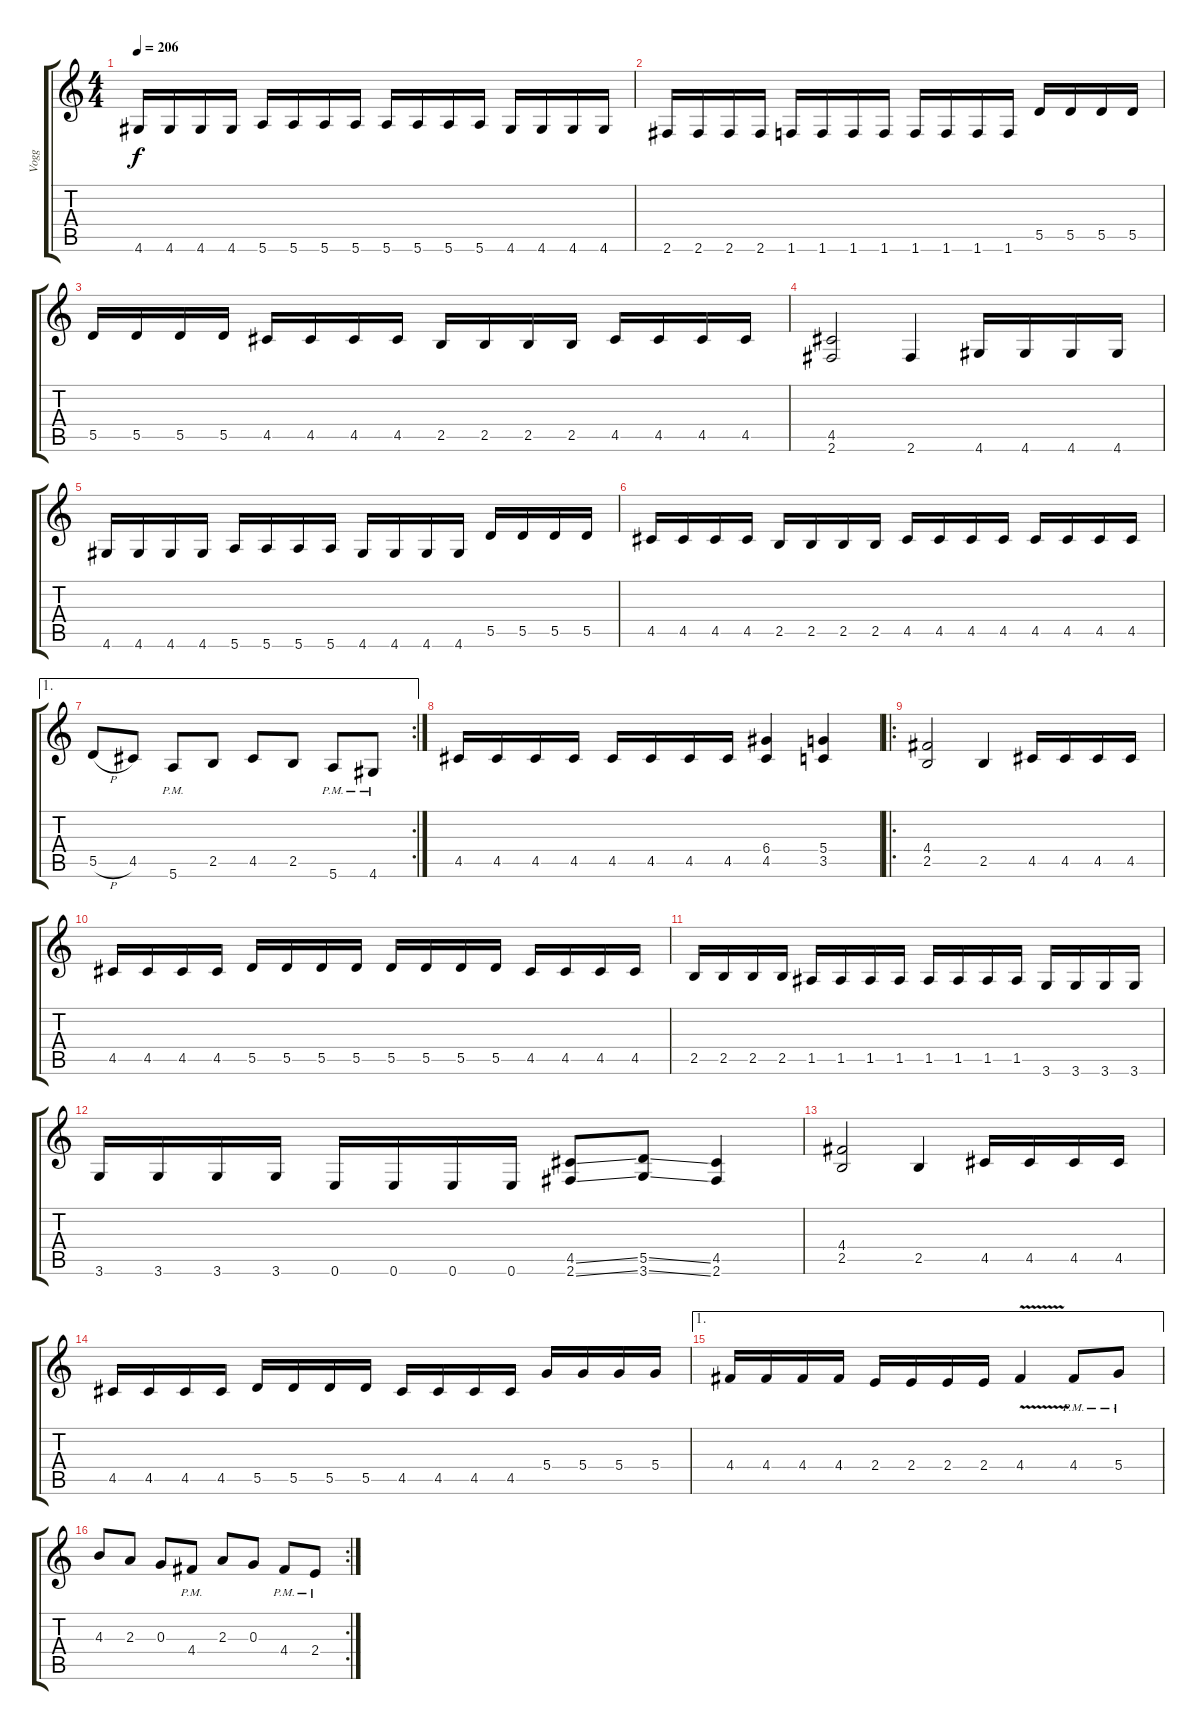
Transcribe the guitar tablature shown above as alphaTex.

\track ("Vogg" "Vogg") {instrument distortionguitar}
\staff {score tabs}
\tuning (E4 B3 G3 D3 A2 E2) {hide}
\ts (4 4)
\tempo 206
\clef g2
\ks c
4.6.16{dy f} 4.6.16 4.6.16 4.6.16 5.6.16 5.6.16 5.6.16 5.6.16 5.6.16 5.6.16 5.6.16 5.6.16 4.6.16 4.6.16 4.6.16 4.6.16 |
2.6.16 2.6.16 2.6.16 2.6.16 1.6.16 1.6.16 1.6.16 1.6.16 1.6.16 1.6.16 1.6.16 1.6.16 5.5.16 5.5.16 5.5.16 5.5.16 |
5.5.16 5.5.16 5.5.16 5.5.16 4.5.16 4.5.16 4.5.16 4.5.16 2.5.16 2.5.16 2.5.16 2.5.16 4.5.16 4.5.16 4.5.16 4.5.16 |
(4.5 2.6).2 2.6.4 4.6.16 4.6.16 4.6.16 4.6.16 |
4.6.16 4.6.16 4.6.16 4.6.16 5.6.16 5.6.16 5.6.16 5.6.16 4.6.16 4.6.16 4.6.16 4.6.16 5.5.16 5.5.16 5.5.16 5.5.16 |
4.5.16 4.5.16 4.5.16 4.5.16 2.5.16 2.5.16 2.5.16 2.5.16 4.5.16 4.5.16 4.5.16 4.5.16 4.5.16 4.5.16 4.5.16 4.5.16 |
\ae 1
\rc 2
5.5{h}.8 4.5.8 5.6{pm}.8 2.5.8 4.5.8 2.5.8 5.6{pm}.8 4.6{pm}.8 |
4.5.16 4.5.16 4.5.16 4.5.16 4.5.16 4.5.16 4.5.16 4.5.16 (6.4 4.5).4 (5.4 3.5).4 |
\ro
(4.4 2.5).2 2.5.4 4.5.16 4.5.16 4.5.16 4.5.16 |
4.5.16 4.5.16 4.5.16 4.5.16 5.5.16 5.5.16 5.5.16 5.5.16 5.5.16 5.5.16 5.5.16 5.5.16 4.5.16 4.5.16 4.5.16 4.5.16 |
2.5.16 2.5.16 2.5.16 2.5.16 1.5.16 1.5.16 1.5.16 1.5.16 1.5.16 1.5.16 1.5.16 1.5.16 3.6.16 3.6.16 3.6.16 3.6.16 |
3.6.16 3.6.16 3.6.16 3.6.16 0.6.16 0.6.16 0.6.16 0.6.16 (4.5{ss} 2.6{ss}).8 (5.5{ss} 3.6{ss}).8 (4.5 2.6).4 |
(4.4 2.5).2 2.5.4 4.5.16 4.5.16 4.5.16 4.5.16 |
4.5.16 4.5.16 4.5.16 4.5.16 5.5.16 5.5.16 5.5.16 5.5.16 4.5.16 4.5.16 4.5.16 4.5.16 5.4.16 5.4.16 5.4.16 5.4.16 |
\ae 1
4.4.16 4.4.16 4.4.16 4.4.16 2.4.16 2.4.16 2.4.16 2.4.16 4.4{v}.4 4.4{pm}.8 5.4{pm}.8 |
\rc 2
4.3.8 2.3.8 0.3.8 4.4{pm}.8 2.3.8 0.3.8 4.4{pm}.8 2.4{pm}.8
